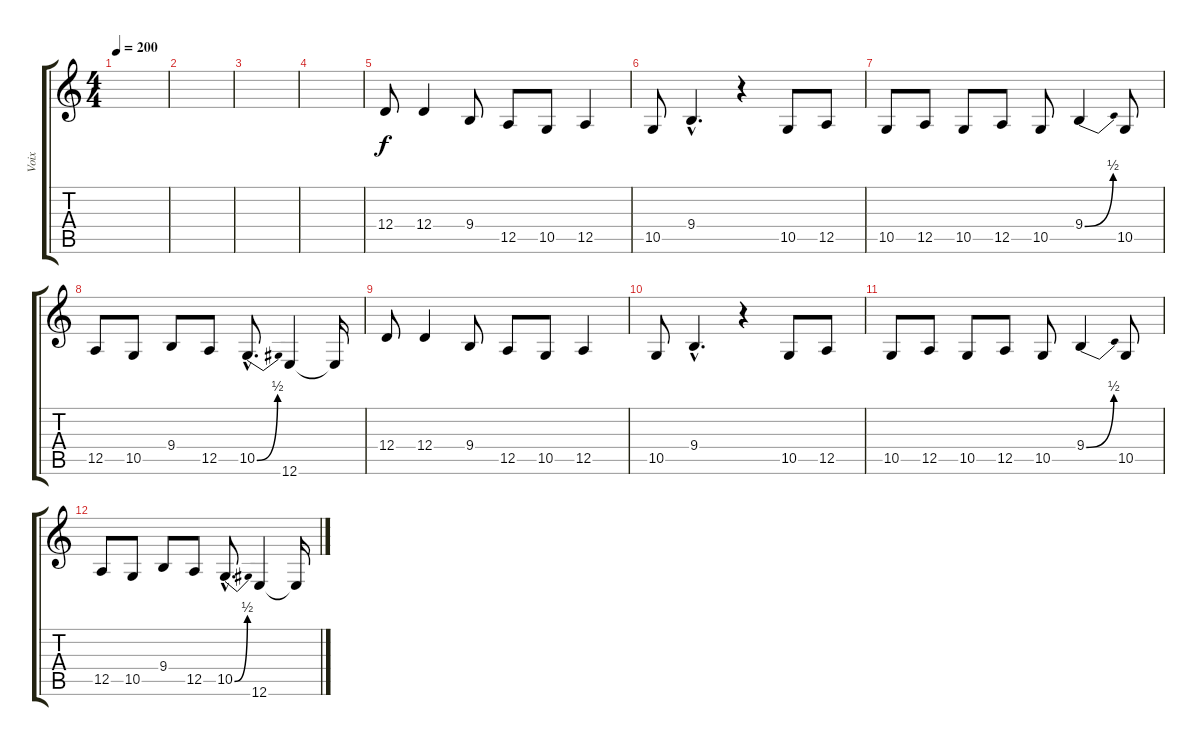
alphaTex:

\track ("Voix" "Voix") {instrument voiceoohs}
\staff {score tabs}
\tuning (E4 B3 G3 D3 A2 E2) {hide}
\ts (4 4)
\tempo 200
\clef g2
\ks c
|
|
|
|
12.4.8 12.4.4 9.4.8 12.5.8 10.5.8 12.5.4 |
10.5.8 9.4{hac}.4{d} r.4 10.5.8 12.5.8 |
10.5.8 12.5.8 10.5.8 12.5.8 10.5.8 9.4{be (bend 0 0 60 2)}.4 10.5.8 |
12.5.8 10.5.8 9.4.8 12.5.8 10.5{be (bend 0 0 60 2) hac}.8{d} 12.6.4 12.6{t}.16 |
12.4.8 12.4.4 9.4.8 12.5.8 10.5.8 12.5.4 |
10.5.8 9.4{hac}.4{d} r.4 10.5.8 12.5.8 |
10.5.8 12.5.8 10.5.8 12.5.8 10.5.8 9.4{be (bend 0 0 60 2)}.4 10.5.8 |
12.5.8 10.5.8 9.4.8 12.5.8 10.5{be (bend 0 0 60 2) hac}.8{d} 12.6.4 12.6{t}.16
